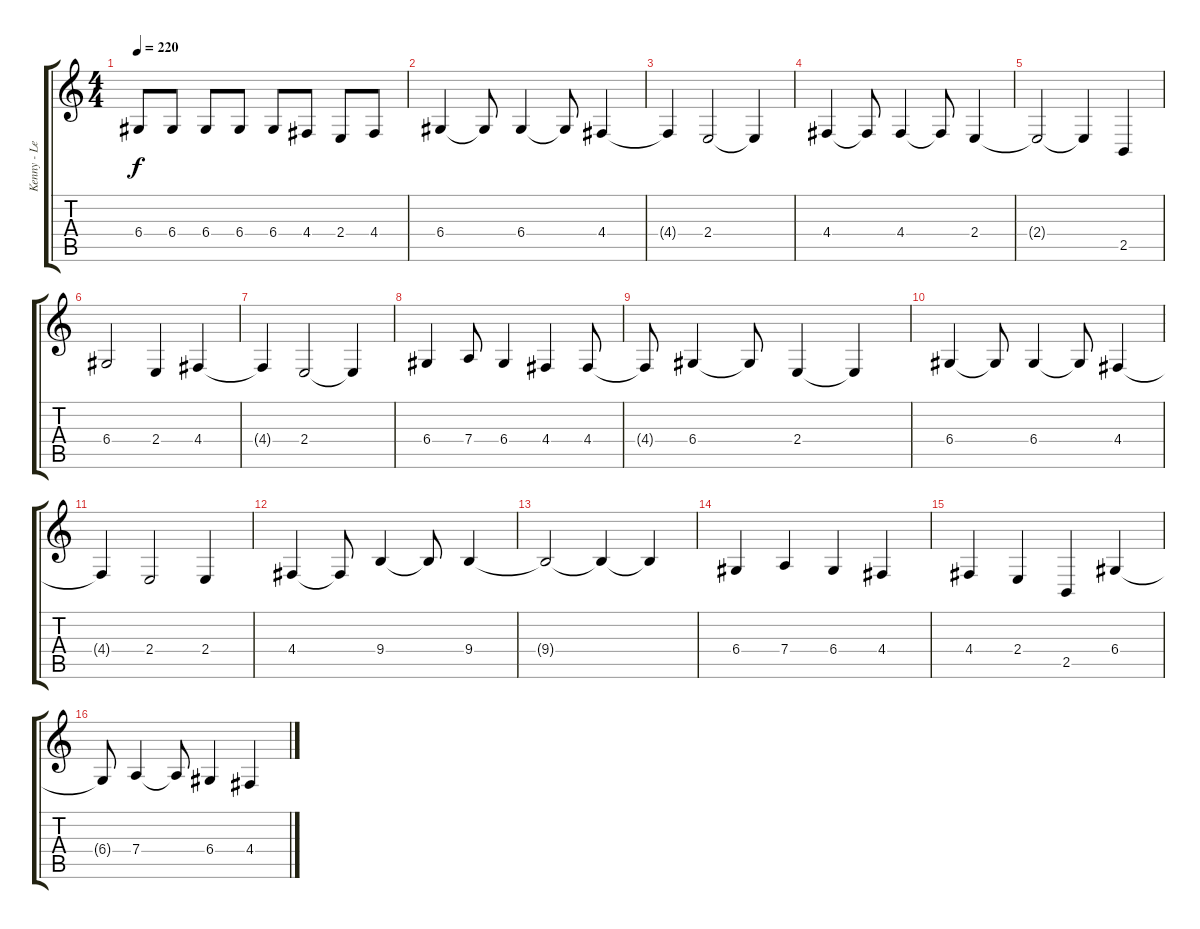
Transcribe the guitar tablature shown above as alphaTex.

\track ("Kenny - Lead Vocals" "Kenny - Le") {instrument altosax}
\staff {score tabs}
\tuning (E4 B3 G3 D3 A2 E2) {hide}
\ts (4 4)
\tempo 220
\clef g2
\ks c
6.4.8{dy f balance 16 instrument altosax} 6.4.8 6.4.8 6.4.8 6.4.8 4.4.8 2.4.8 4.4.8 |
6.4.4 6.4{t}.8 6.4.4 6.4{t}.8 4.4.4 |
4.4{t}.4 2.4.2 2.4{t}.4 |
4.4.4 4.4{t}.8 4.4.4 4.4{t}.8 2.4.4 |
2.4{t}.2 2.4{t}.4 2.5.4 |
6.4.2 2.4.4 4.4.4 |
4.4{t}.4 2.4.2 2.4{t}.4 |
6.4.4 7.4.8 6.4.4 4.4.4 4.4.8 |
4.4{t}.8 6.4.4 6.4{t}.8 2.4.4 2.4{t}.4 |
6.4.4 6.4{t}.8 6.4.4 6.4{t}.8 4.4.4 |
4.4{t}.4 2.4.2 2.4.4 |
4.4.4 4.4{t}.8 9.4.4 9.4{t}.8 9.4.4 |
9.4{t}.2 9.4{t}.4 9.4{t}.4 |
6.4.4 7.4.4 6.4.4 4.4.4 |
4.4.4 2.4.4 2.5.4 6.4.4 |
6.4{t}.8 7.4.4 7.4{t}.8 6.4.4 4.4.4
